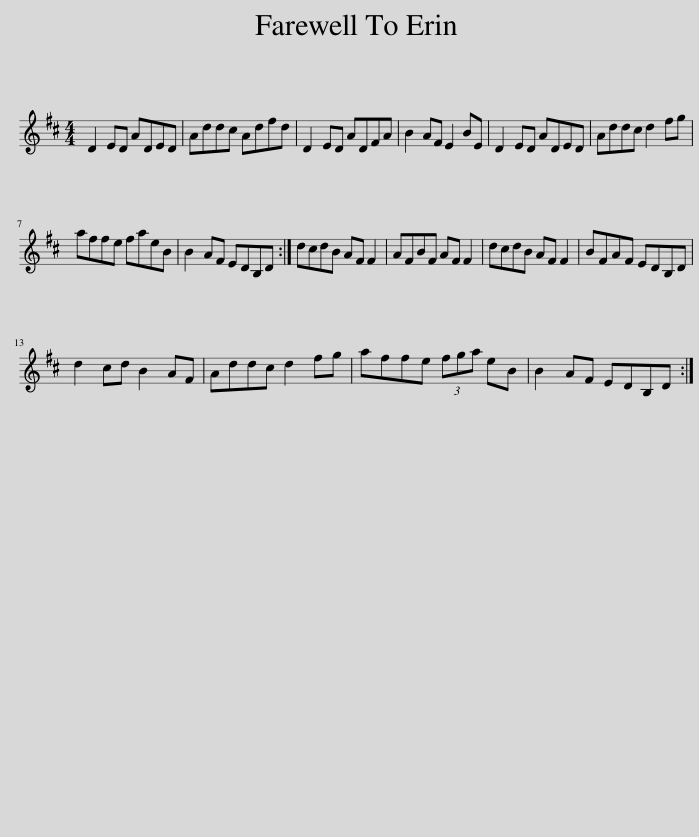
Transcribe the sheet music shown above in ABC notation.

X:1
L:1/8
M:4/4
I:linebreak $
K:D
V:1 treble
V:1
 D2 ED ADED | Addc Adfd | D2 ED ADFA | B2 AF E2 BE | D2 ED ADED | %5
 Addc d2 fg |$ affe faeB | B2 AF EDB,D :| dcdB AF F2 | AFBF AF F2 | %10
 dcdB AF F2 | BFAF EDB,D |$ d2 cd B2 AF | Addc d2 fg | affe (3fga eB | %15
 B2 AF EDB,D :| %16
